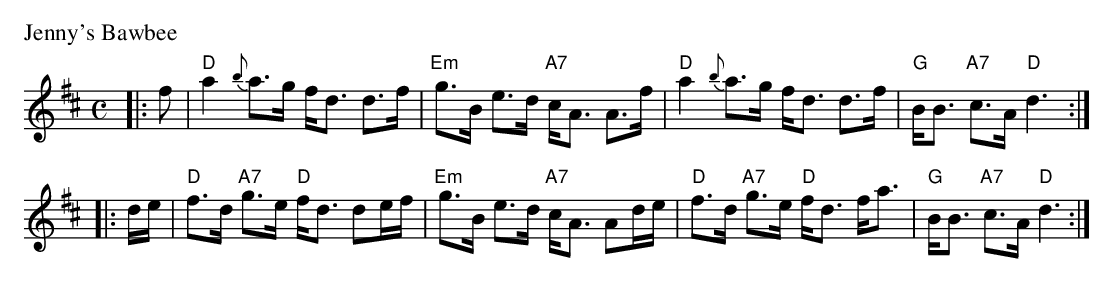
X:1
P: Jenny's Bawbee
M: C
L: 1/16
K: D
|: f2 \
| "D"a4 {b}a3g fd3 d3f | "Em"g3B e3d "A7"cA3 A3f \
| "D"a4 {b}a3g fd3 d3f | "G"BB3 "A7"c3A "D"d6 :|
|: de \
| "D"f3d "A7"g3e "D"fd3 d2ef | "Em"g3B e3d "A7"cA3 A2de \
| "D"f3d "A7"g3e "D"fd3 fa3 | "G"BB3 "A7"c3A "D"d6 :|
